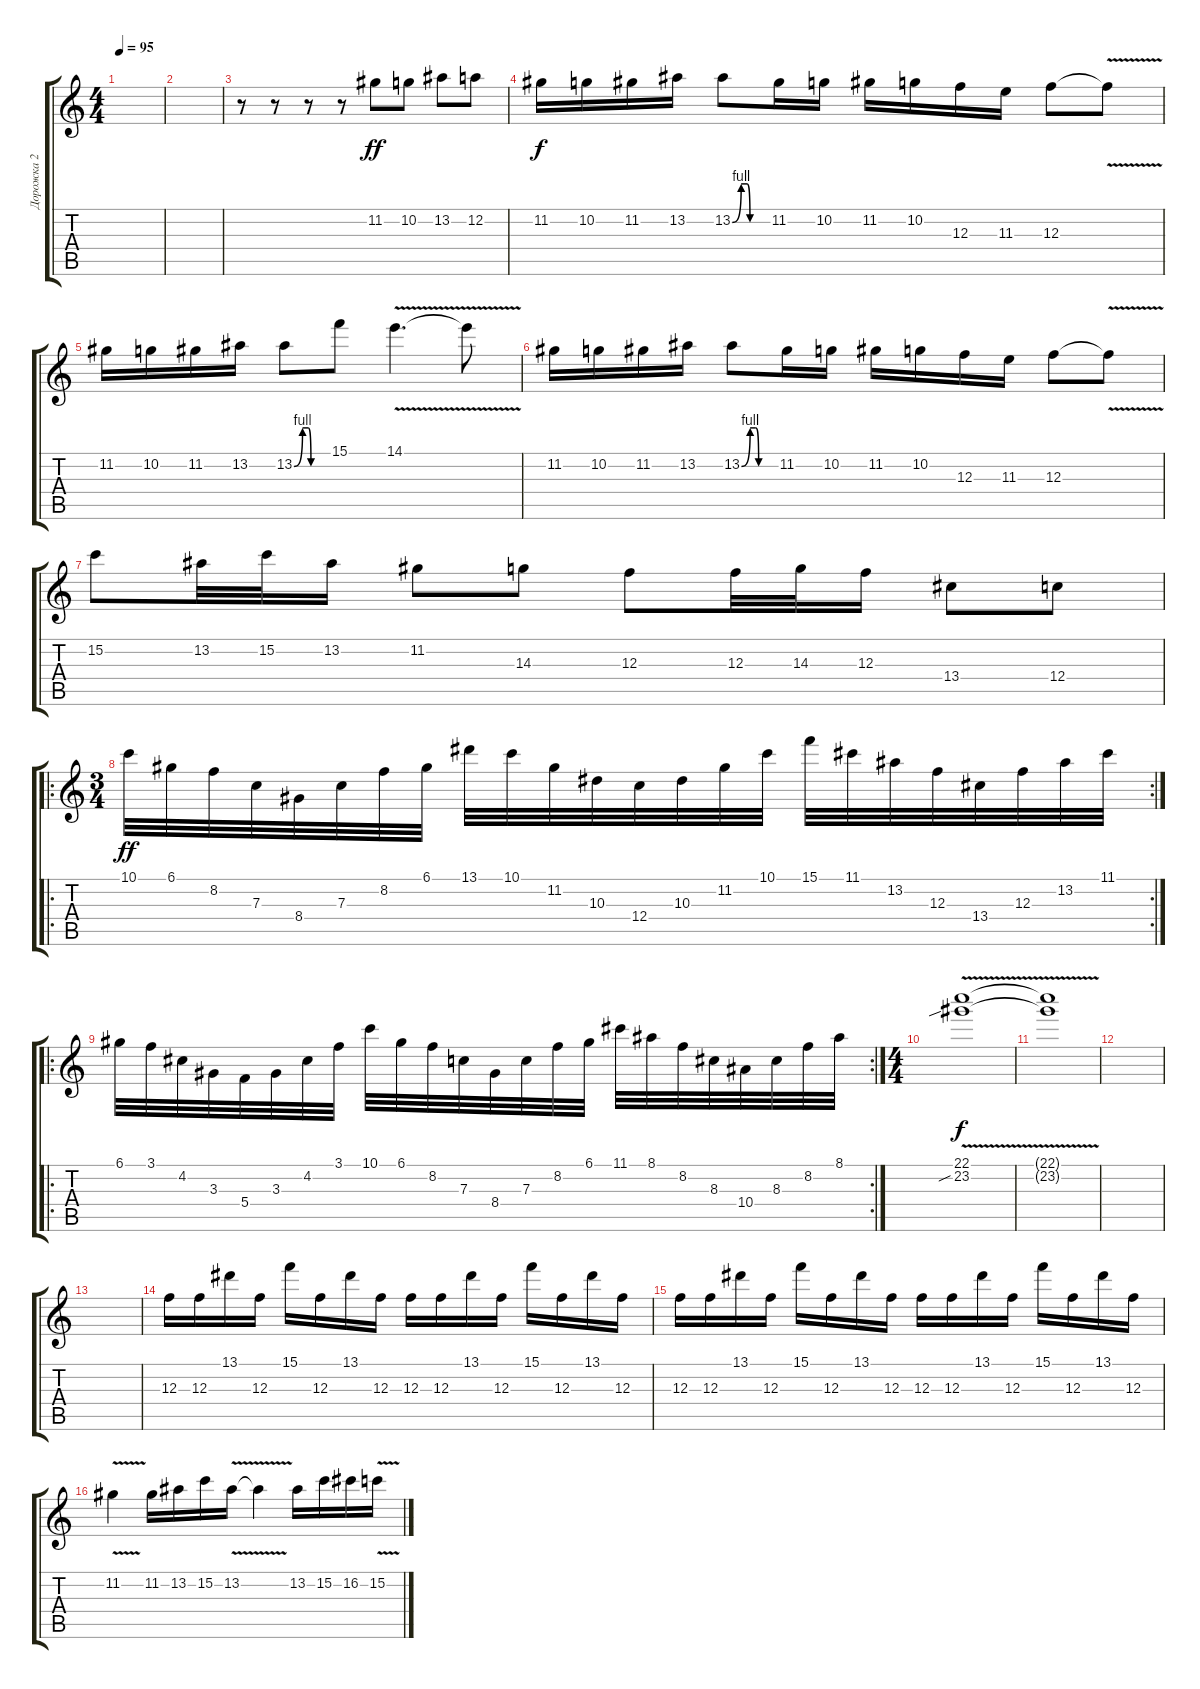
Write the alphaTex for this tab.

\track ("Дорожка 2" "Дорожка 2") {instrument overdrivenguitar}
\staff {score tabs}
\tuning (D4 A3 F3 C3 G2 C2) {hide}
\ts (4 4)
\tempo 95
\clef g2
\ks c
|
|
r.8 r.8 r.8 r.8 11.2.8{dy ff} 10.2.8 13.2.8 12.2.8 |
11.2.16{dy f} 10.2.16 11.2.16 13.2.16 13.2{be (custom 0 0 15 4 25 4 30 0 60 0)}.8 11.2.16 10.2.16 11.2.16 10.2.16 12.3.16 11.3.16 12.3.8 12.3{v t}.8 |
11.2.16 10.2.16 11.2.16 13.2.16 13.2{be (custom 0 0 15 4 25 4 30 0 60 0)}.8 15.1.8 14.1{v}.4{d} 14.1{t}.8 |
11.2.16 10.2.16 11.2.16 13.2.16 13.2{be (custom 0 0 15 4 25 4 30 0 60 0)}.8 11.2.16 10.2.16 11.2.16 10.2.16 12.3.16 11.3.16 12.3.8 12.3{v t}.8 |
15.2.8 13.2.32 15.2.32 13.2.16 11.2.8 14.3.8 12.3.8 12.3.32 14.3.32 12.3.16 13.4.8 12.4.8 |
\ro
\rc 2
\ts (3 4)
10.1.32{dy ff instrument distortionguitar} 6.1.32 8.2.32 7.3.32 8.4.32 7.3.32 8.2.32 6.1.32 13.1.32 10.1.32 11.2.32 10.3.32 12.4.32 10.3.32 11.2.32 10.1.32 15.1.32 11.1.32 13.2.32 12.3.32 13.4.32 12.3.32 13.2.32 11.1.32 |
\ro
\rc 2
6.1.32 3.1.32 4.2.32 3.3.32 5.4.32 3.3.32 4.2.32 3.1.32 10.1.32 6.1.32 8.2.32 7.3.32 8.4.32 7.3.32 8.2.32 6.1.32 11.1.32 8.1.32 8.2.32 8.3.32 10.4.32 8.3.32 8.2.32 8.1.32 |
\ts (4 4)
(22.1{v} 23.2{v sib}).1{dy f instrument overdrivenguitar} |
(22.1{t} 23.2{t}).1 |
|
|
12.3.16 12.3.16 13.1.16 12.3.16 15.1.16 12.3.16 13.1.16 12.3.16 12.3.16 12.3.16 13.1.16 12.3.16 15.1.16 12.3.16 13.1.16 12.3.16 |
12.3.16 12.3.16 13.1.16 12.3.16 15.1.16 12.3.16 13.1.16 12.3.16 12.3.16 12.3.16 13.1.16 12.3.16 15.1.16 12.3.16 13.1.16 12.3.16 |
11.2{v}.4 11.2.16 13.2.16 15.2.16 13.2{v}.16 13.2{t}.4 13.2.16 15.2.16 16.2.16 15.2{v}.16
